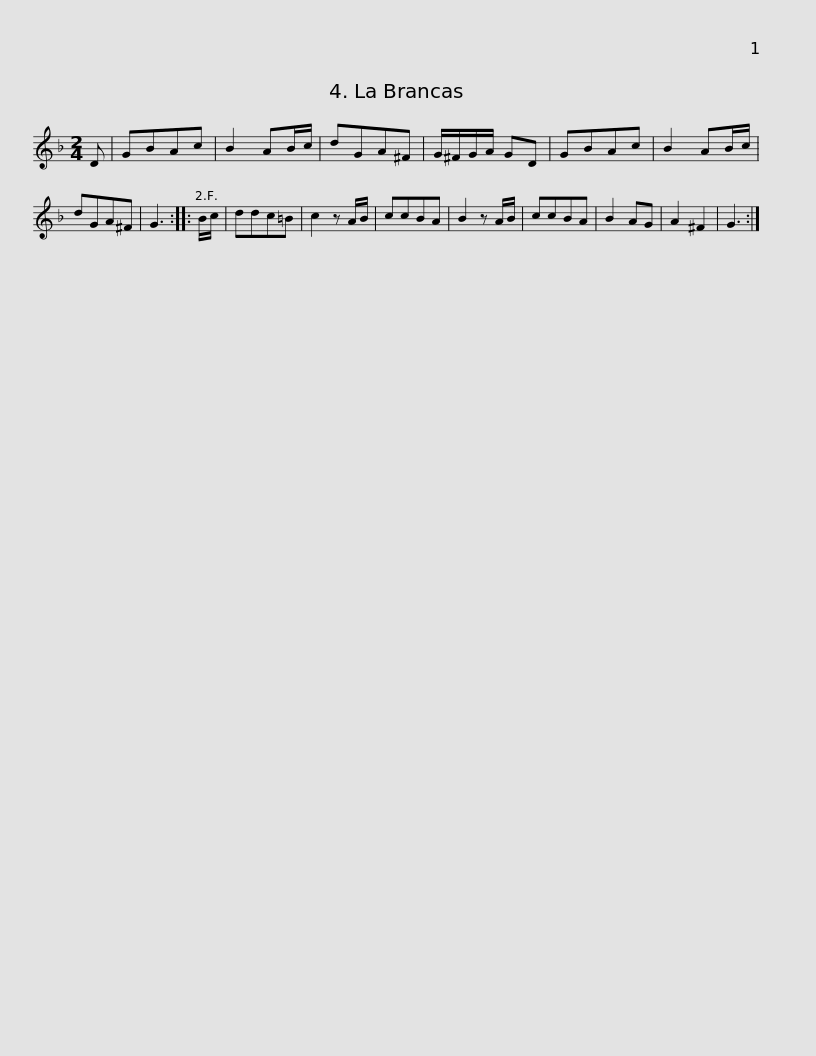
X:1
L:1/8
M:2/4
I:linebreak $
K:F
V:1 treble
V:1
 D | GBAc | B2 AB/c/ | dGA^F | G/^F/G/A/ GD | %5
 GBAc | B2 AB/c/ | dGA^F | G3 :: B/c/ | %10
 ddc=B |$ c2 z A/B/ | ccBA | B2 z A/B/ | ccBA | %15
 B2 AG | A2 ^F2 | G3 :| %18
